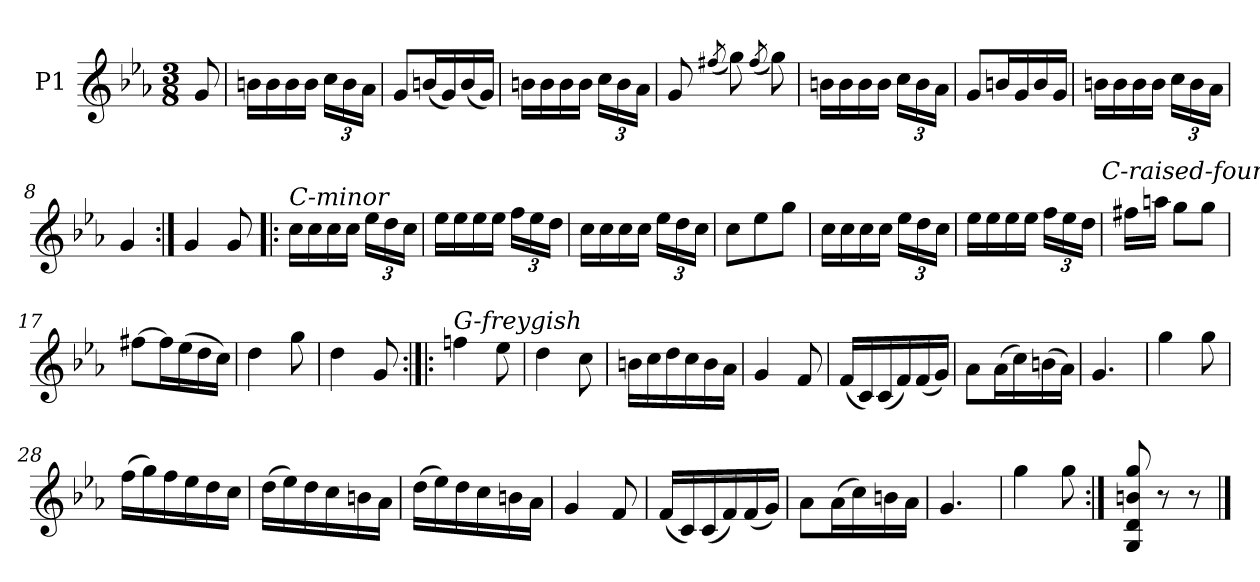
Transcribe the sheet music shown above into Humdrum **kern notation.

**kern
*part1
*staff1
*I"P1
*clefG2
*k[b-e-a-]
*M3/8
=
8g
=1
16bnLL
16b
16b
16bJJ
24ccLL
24b
24a-JJ
=2
8gL
(16bnL
16g)
(16b
16gJJ)
=3
16bnLL
16b
16b
16bJJ
24ccLL
24b
24a-JJ
=4
8g
(8qff#X/
8gg)
(8qff#/
8gg)
=5
16bnLL
16b
16b
16bJJ
24ccLL
24b
24a-JJ
=6
8gL
16bnL
16g
16b
16gJJ
=7
16bnLL
16b
16b
16bJJ
24ccLL
24b
24a-JJ
=8
4g
=9:|!
4g
8g
=10!|:
!LO:TX:a:i:t=C-minor
16ccLL
16cc
16cc
16ccJJ
24ee-LL
24dd
24ccJJ
=11
16ee-LL
16ee-
16ee-
16ee-JJ
24ffLL
24ee-
24ddJJ
=12
16ccLL
16cc
16cc
16ccJJ
24ee-LL
24dd
24ccJJ
=13
8ccL
8ee-
8ggJ
=14
16ccLL
16cc
16cc
16ccJJ
24ee-LL
24dd
24ccJJ
=15
16ee-LL
16ee-
16ee-
16ee-JJ
24ffLL
24ee-
24ddJJ
!LO:TX:a:i:t=C-raised-fourth
=16
16ff#XLL
16aanJJ
8ggL
8ggJ
=17
[8ff#XL
16ff#L]
(16ee-
16dd
16ccJJ)
=18
4dd
8gg
=19
4dd
8g
=20:|!|:
!LO:TX:a:i:t=G-freygish
4ffn
8ee-
=21
4dd
8cc
=22
16bnLL
16cc
16dd
16cc
16b
16a-JJ
=23
4g
8f
=24
(16fLL
16c)
(16c
16f)
(16f
16gJJ)
=25
8a-L
(16a-L
16cc)
(16bn
16a-JJ)
=26
4.g
=27
4gg
8gg
=28
(16ffLL
16gg)
16ff
16ee-
16dd
16ccJJ
=29
(16ddLL
16ee-)
16dd
16cc
16bn
16a-JJ
=30
(16ddLL
16ee-)
16dd
16cc
16bn
16a-JJ
=31
4g
8f
=32
(16fLL
16c)
(16c
16f)
(16f
16gJJ)
=33
8a-L
(16a-L
16cc)
16bn
16a-JJ
=34
4.g
=35
4gg
8gg
=36:|!
8G 8d 8bn 8gg
8r
8r
==
*-
